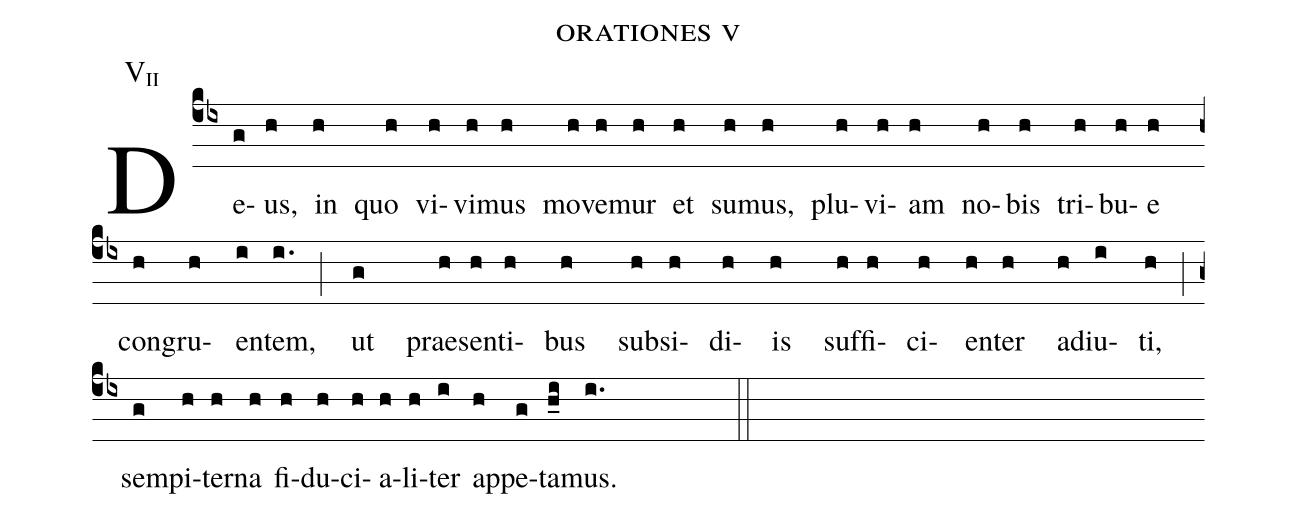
name: orationes v;
annotation: V\textsubscript{II};
%%
(cb4) De(g)us,(h) in(h) quo(h) vi(h)vi(h)mus(h) mo(h)ve(h)mur(h) et(h) su(h)mus,(h) plu(h)vi(h)am(h) no(h)bis(h) tri(h)bu(h)e(h) (z)
con(h)gru(h)en(i)tem,(i.) (;) ut(g) prae(h)sen(h)ti(h)bus(h) sub(h)si(h)di(h)is(h) suf(h)fi(h)ci(h)en(h)ter(h) ad(h)iu(i)ti,(h) (;) (z)
 sem(g)pi(h)ter(h)na(h) fi(h)du(h)ci(h)a(h)li(h)ter(i) ap(h)pe(g)ta(h_0i)mus.(i.) (/[20]) (::) (/[10])
